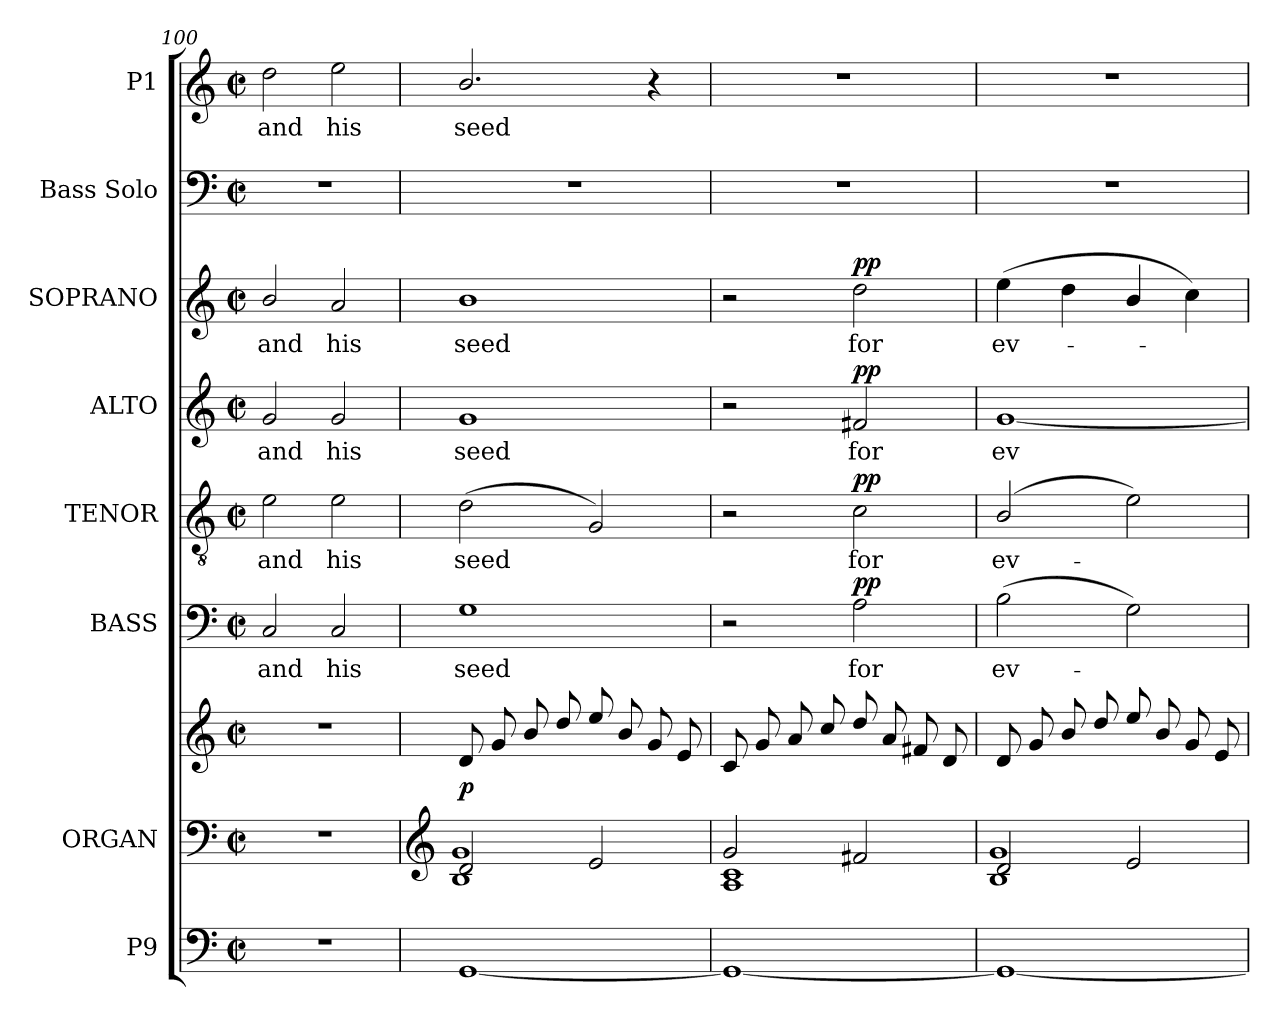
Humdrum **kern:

**kern	**kern	**kern	**dynam	**kern	**text	**dynam	**kern	**text	**dynam	**kern	**text	**dynam	**kern	**text	**dynam	**kern	**kern	**text
*part8	*part7	*part7	*part7	*part6	*part6	*part6	*part5	*part5	*part5	*part4	*part4	*part4	*part3	*part3	*part3	*part2	*part1	*part1
*staff9	*staff8	*staff7	*staff7/8	*staff6	*staff6	*staff6	*staff5	*staff5	*staff5	*staff4	*staff4	*staff4	*staff3	*staff3	*staff3	*staff2	*staff1	*staff1
*I"P9	*I"ORGAN	*	*	*I"BASS	*	*	*I"TENOR	*	*	*I"ALTO	*	*	*I"SOPRANO	*	*	*I"Bass Solo	*I"P1	*
*clefF4	*clefF4	*clefG2	*	*clefF4	*	*	*clefGv2	*	*	*clefG2	*	*	*clefG2	*	*	*clefF4	*clefG2	*
*	*	*	*	*	*	*	*ITrd7c12	*	*	*	*	*	*	*	*	*	*	*
*k[]	*k[]	*k[]	*	*k[]	*	*	*k[]	*	*	*k[]	*	*	*k[]	*	*	*k[]	*k[]	*
*C:	*C:	*C:	*	*C:	*	*	*C:	*	*	*C:	*	*	*C:	*	*	*C:	*C:	*
*M2/2	*M2/2	*M2/2	*	*M2/2	*	*	*M2/2	*	*	*M2/2	*	*	*M2/2	*	*	*M2/2	*M2/2	*
*met(c|)	*met(c|)	*met(c|)	*	*met(c|)	*	*	*met(c|)	*	*	*met(c|)	*	*	*met(c|)	*	*	*met(c|)	*met(c|)	*
=100	=100	=100	=100	=100	=100	=100	=100	=100	=100	=100	=100	=100	=100	=100	=100	=100	=100	=100
!	!	!	!	!	!LO:LY:b:color=#000000	!	!	!	!	!	!	!	!	!	!	!	!	!
!	!	!	!	!	!	!	!	!LO:LY:b:color=#000000	!	!	!	!	!	!	!	!	!	!
!	!	!	!	!	!	!	!	!	!	!	!LO:LY:b:color=#000000	!	!	!	!	!	!	!
!	!	!	!	!	!	!	!	!	!	!	!	!	!	!LO:LY:b:color=#000000	!	!	!	!
!	!	!	!	!	!	!	!	!	!	!	!	!	!	!	!	!	!	!LO:LY:b:color=#000000
1r	1r	1r	.	2Ci/	and	.	2Ei\	and	.	2gi/	and	.	2bi/	and	.	1r	2ddi\	and
!	!	!	!	!	!LO:LY:b:color=#000000	!	!	!	!	!	!	!	!	!	!	!	!	!
!	!	!	!	!	!	!	!	!LO:LY:b:color=#000000	!	!	!	!	!	!	!	!	!	!
!	!	!	!	!	!	!	!	!	!	!	!LO:LY:b:color=#000000	!	!	!	!	!	!	!
!	!	!	!	!	!	!	!	!	!	!	!	!	!	!LO:LY:b:color=#000000	!	!	!	!
!	!	!	!	!	!	!	!	!	!	!	!	!	!	!	!	!	!	!LO:LY:b:color=#000000
.	.	.	.	2Ci/	his	.	2Ei\	his	.	2gi/	his	.	2ai/	his	.	.	2eei\	his
=101	=101	=101	=101	=101	=101	=101	=101	=101	=101	=101	=101	=101	=101	=101	=101	=101	=101	=101
*	*clefG2	*	*	*	*	*	*	*	*	*	*	*	*	*	*	*	*	*
*	*^	*	*	*	*	*	*	*	*	*	*	*	*	*	*	*	*	*
!	!	!	!	!	!	!LO:LY:b:color=#000000	!	!	!	!	!	!	!	!	!	!	!	!	!
!	!	!	!	!	!	!	!	!	!LO:LY:b:color=#000000	!	!	!	!	!	!	!	!	!	!
!	!	!	!	!	!	!	!	!	!	!	!	!LO:LY:b:color=#000000	!	!	!	!	!	!	!
!	!	!	!	!	!	!	!	!	!	!	!	!	!	!	!LO:LY:b:color=#000000	!	!	!	!
!	!	!	!	!	!	!	!	!	!	!	!	!	!	!	!	!	!	!	!LO:LY:b:color=#000000
[1GGi	2di/	1Bi 1gi	8di/	p	1Gi	seed	.	(2Di\	seed	.	1gi	seed	.	1bi	seed	.	1r	2.bi/	seed
.	.	.	8gi/	.	.	.	.	.	.	.	.	.	.	.	.	.	.	.	.
.	.	.	8bi/	.	.	.	.	.	.	.	.	.	.	.	.	.	.	.	.
.	.	.	8ddi/	.	.	.	.	.	.	.	.	.	.	.	.	.	.	.	.
.	2ei/	.	8eei/	.	.	.	.	2GGi/)	.	.	.	.	.	.	.	.	.	.	.
.	.	.	8bi/	.	.	.	.	.	.	.	.	.	.	.	.	.	.	.	.
.	.	.	8gi/	.	.	.	.	.	.	.	.	.	.	.	.	.	.	4r	.
.	.	.	8ei/	.	.	.	.	.	.	.	.	.	.	.	.	.	.	.	.
=102	=102	=102	=102	=102	=102	=102	=102	=102	=102	=102	=102	=102	=102	=102	=102	=102	=102	=102	=102
1GGi_	2gi/	1Ai 1ci	8ci/	.	2r	.	.	2r	.	.	2r	.	.	2r	.	.	1r	1r	.
.	.	.	8gi/	.	.	.	.	.	.	.	.	.	.	.	.	.	.	.	.
.	.	.	8ai/	.	.	.	.	.	.	.	.	.	.	.	.	.	.	.	.
.	.	.	8cci/	.	.	.	.	.	.	.	.	.	.	.	.	.	.	.	.
!	!	!	!	!	!	!LO:LY:b:color=#000000	!	!	!	!	!	!	!	!	!	!	!	!	!
!	!	!	!	!	!	!	!	!	!LO:LY:b:color=#000000	!	!	!	!	!	!	!	!	!	!
!	!	!	!	!	!	!	!	!	!	!	!	!LO:LY:b:color=#000000	!	!	!	!	!	!	!
!	!	!	!	!	!	!	!	!	!	!	!	!	!	!	!LO:LY:b:color=#000000	!	!	!	!
.	2f#i/	.	8ddi/	.	2Ai\	for	pp	2Ci\	for	pp	2f#i/	for	pp	2ddi\	for	pp	.	.	.
.	.	.	8ai/	.	.	.	.	.	.	.	.	.	.	.	.	.	.	.	.
.	.	.	8f#i/	.	.	.	.	.	.	.	.	.	.	.	.	.	.	.	.
.	.	.	8di/	.	.	.	.	.	.	.	.	.	.	.	.	.	.	.	.
!!LO:LB:g=z
=103	=103	=103	=103	=103	=103	=103	=103	=103	=103	=103	=103	=103	=103	=103	=103	=103	=103	=103	=103
!	!	!	!	!	!	!LO:LY:b:color=#000000	!	!	!	!	!	!	!	!	!	!	!	!	!
!	!	!	!	!	!	!	!	!	!LO:LY:b:color=#000000	!	!	!	!	!	!	!	!	!	!
!	!	!	!	!	!	!	!	!	!	!	!	!LO:LY:b:color=#000000	!	!	!	!	!	!	!
!	!	!	!	!	!	!	!	!	!	!	!	!	!	!	!LO:LY:b:color=#000000	!	!	!	!
1GGi_	2di/	1Bi 1gi	8di/	.	(2Bi\	ev-	.	(2BBi/	ev-	.	[1gi	ev-	.	(4eei\	ev-	.	1r	1r	.
.	.	.	8gi/	.	.	.	.	.	.	.	.	.	.	.	.	.	.	.	.
.	.	.	8bi/	.	.	.	.	.	.	.	.	.	.	4ddi\	.	.	.	.	.
.	.	.	8ddi/	.	.	.	.	.	.	.	.	.	.	.	.	.	.	.	.
.	2ei/	.	8eei/	.	2Gi\)	.	.	2Ei\)	.	.	.	.	.	4bi/	.	.	.	.	.
.	.	.	8bi/	.	.	.	.	.	.	.	.	.	.	.	.	.	.	.	.
.	.	.	8gi/	.	.	.	.	.	.	.	.	.	.	4cci\)	.	.	.	.	.
.	.	.	8ei/	.	.	.	.	.	.	.	.	.	.	.	.	.	.	.	.
*	*v	*v	*	*	*	*	*	*	*	*	*	*	*	*	*	*	*	*	*
=	=	=	=	=	=	=	=	=	=	=	=	=	=	=	=	=	=	=
*-	*-	*-	*-	*-	*-	*-	*-	*-	*-	*-	*-	*-	*-	*-	*-	*-	*-	*-
